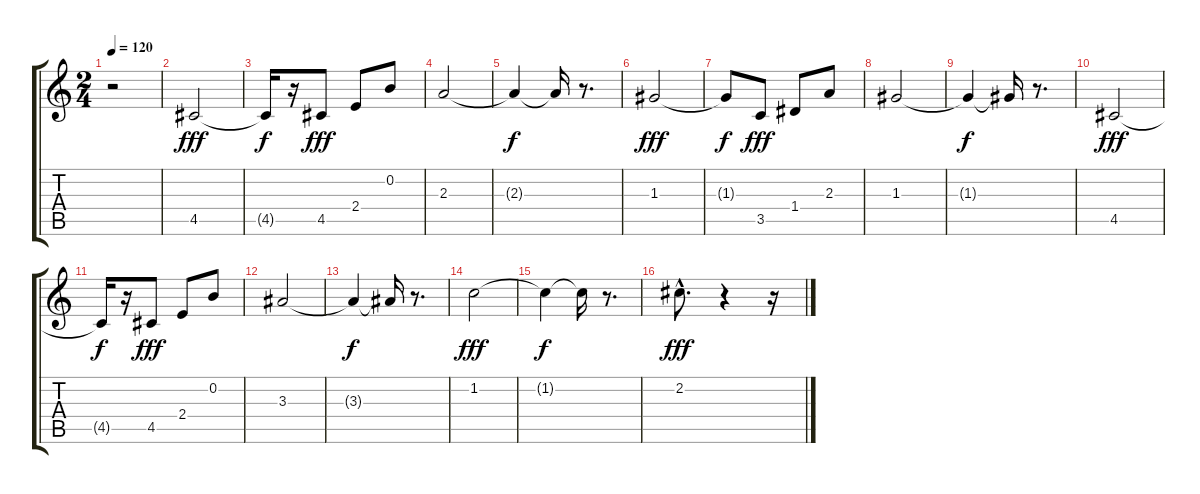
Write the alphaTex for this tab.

\track "" {instrument electricguitarclean}
\staff {score tabs}
\tuning (E4 B3 G3 D3 A2 E2) {hide}
\ts (2 4)
\tempo 120
\clef g2
\ks c
r.2{dy fff} |
4.5.2 |
4.5{t}.16{dy f} r.16 4.5.8{dy fff} 2.4.8 0.2.8 |
2.3.2 |
2.3{t}.4{dy f} 2.3{t}.16 r.8{d} |
1.3.2{dy fff} |
1.3{t}.8{dy f} 3.5.8{dy fff} 1.4.8 2.3.8 |
1.3.2 |
1.3{t}.4{dy f} 1.3{t}.16 r.8{d} |
4.5.2{dy fff} |
4.5{t}.16{dy f} r.16 4.5.8{dy fff} 2.4.8 0.2.8 |
3.3.2 |
3.3{t}.4{dy f} 3.3{t}.16 r.8{d} |
1.2.2{dy fff} |
1.2{t}.4{dy f} 1.2{t}.16 r.8{d} |
2.2{hac}.8{d dy fff} r.4 r.16
